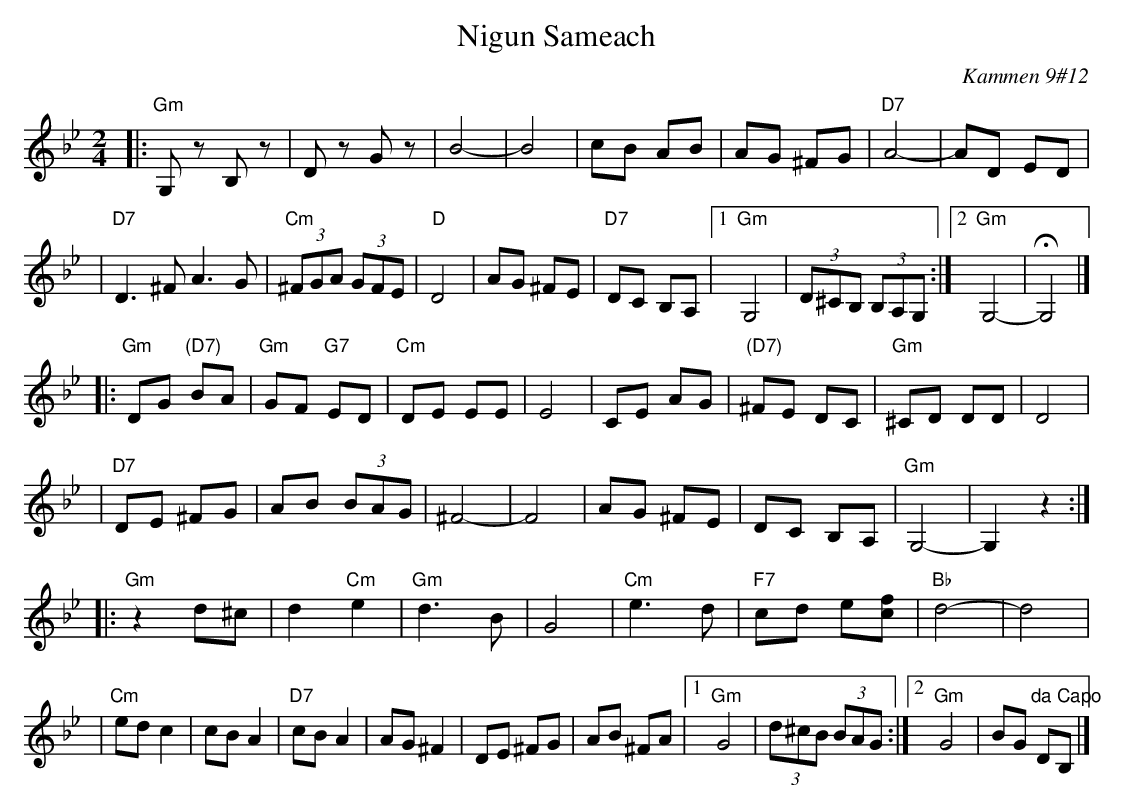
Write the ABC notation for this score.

X:1
T: Nigun Sameach
O: Kammen 9#12
M: 2/4
L: 1/8
K: Gm
|: "Gm"G,z B,z | Dz Gz | B4- | B4 \
| cB AB | AG ^FG | "D7"A4- | AD ED |
| "D7"D3 ^F A3 G | "Cm"(3^FGA (3GFE | "D"D4 | AG ^FE \
| "D7"DC B,A, |1 "Gm"G,4 | (3D^CB, (3B,A,G, :|2 "Gm"G,4- | HG,4 |]
|: "Gm"DG "(D7)"BA | "Gm"GF "G7"ED | "Cm"DE EE | E4 \
| CE AG | "(D7)"^FE DC | "Gm"^CD DD | D4 |
| "D7"DE ^FG | AB (3BAG | ^F4- | F4 \
| AG ^FE | DC B,A, | "Gm"G,4- | G,2 z2 :|
|: "Gm"z2 d^c | d2 "Cm"e2 | "Gm"d3 B | G4 \
| "Cm"e3 d | "F7"cd e[fc] | "Bb"d4- | d4 |
| "Cm"ed c2  | cB A2 | "D7"cB A2 |  AG ^F2 \
| DE ^FG | AB  ^FA |1 "Gm"G4 | (3d^cB (3BAG :|2 "Gm"G4 | BG "da Capo"DB, |]
